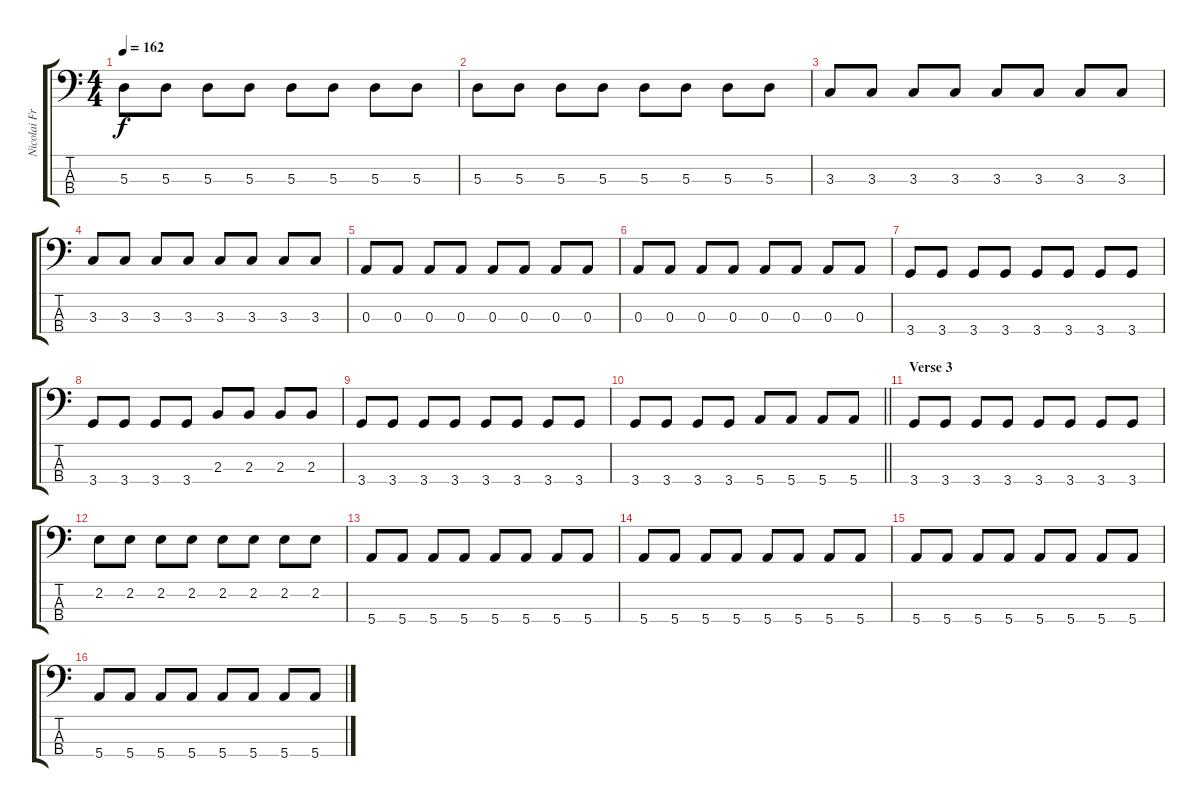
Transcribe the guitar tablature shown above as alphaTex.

\track ("Nicolai Fraiture" "Nicolai Fr") {instrument electricbasspick}
\staff {score tabs}
\tuning (G2 D2 A1 E1) {hide}
\ts (4 4)
\tempo 162
\clef f4
\ks c
5.3.8{dy f} 5.3.8 5.3.8 5.3.8 5.3.8 5.3.8 5.3.8 5.3.8 |
5.3.8 5.3.8 5.3.8 5.3.8 5.3.8 5.3.8 5.3.8 5.3.8 |
3.3.8 3.3.8 3.3.8 3.3.8 3.3.8 3.3.8 3.3.8 3.3.8 |
3.3.8 3.3.8 3.3.8 3.3.8 3.3.8 3.3.8 3.3.8 3.3.8 |
0.3.8 0.3.8 0.3.8 0.3.8 0.3.8 0.3.8 0.3.8 0.3.8 |
0.3.8 0.3.8 0.3.8 0.3.8 0.3.8 0.3.8 0.3.8 0.3.8 |
3.4.8 3.4.8 3.4.8 3.4.8 3.4.8 3.4.8 3.4.8 3.4.8 |
3.4.8 3.4.8 3.4.8 3.4.8 2.3.8 2.3.8 2.3.8 2.3.8 |
3.4.8 3.4.8 3.4.8 3.4.8 3.4.8 3.4.8 3.4.8 3.4.8 |
\barLineRight lightlight
3.4.8 3.4.8 3.4.8 3.4.8 5.4.8 5.4.8 5.4.8 5.4.8 |
\section ("" "Verse 3")
3.4.8 3.4.8 3.4.8 3.4.8 3.4.8 3.4.8 3.4.8 3.4.8 |
2.2.8 2.2.8 2.2.8 2.2.8 2.2.8 2.2.8 2.2.8 2.2.8 |
5.4.8 5.4.8 5.4.8 5.4.8 5.4.8 5.4.8 5.4.8 5.4.8 |
5.4.8 5.4.8 5.4.8 5.4.8 5.4.8 5.4.8 5.4.8 5.4.8 |
5.4.8 5.4.8 5.4.8 5.4.8 5.4.8 5.4.8 5.4.8 5.4.8 |
5.4.8 5.4.8 5.4.8 5.4.8 5.4.8 5.4.8 5.4.8 5.4.8
